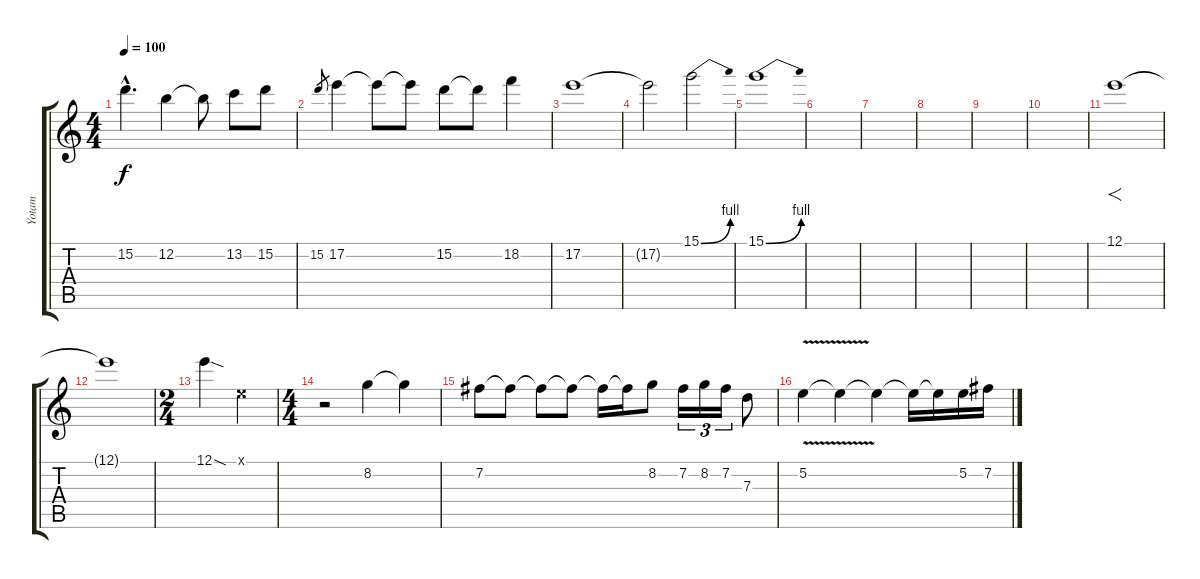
\track ("Yotam" "Yotam") {instrument distortionguitar}
\staff {score tabs}
\tuning (E4 B3 G3 D3 A2 E2) {hide}
\ts (4 4)
\tempo 100
\clef g2
\ks c
15.2{hac}.4{d dy f} 12.2.4 12.2{t}.8 13.2.8 15.2.8 |
15.2.8{gr} 17.2.4 17.2{t}.8 17.2{t}.8 15.2.8 15.2{t}.8 18.2.4 |
17.2.1 |
17.2{t}.2 15.1{be (bend 0 0 60 4)}.2 |
15.1{be (bend 0 0 60 4)}.1{volume 13} |
|
|
|
|
|
12.1.1{f} |
12.1{t}.1 |
\ts (2 4)
12.1{sod}.4 0.1{x}.4 |
\ts (4 4)
r.2{instrument acousticguitarsteel} 8.2.4 8.2{t}.4 |
7.2.8 7.2{t}.8 7.2{t}.8 7.2{t}.8 7.2{t}.16 7.2{t}.16 8.2.8 7.2.16{tu (3 2)} 8.2.16{tu (3 2)} 7.2.16{tu (3 2)} 7.3.8 |
5.2{v}.4 5.2{t}.4 5.2{t}.4 5.2{t}.16 5.2{t}.16 5.2.16 7.2.16
